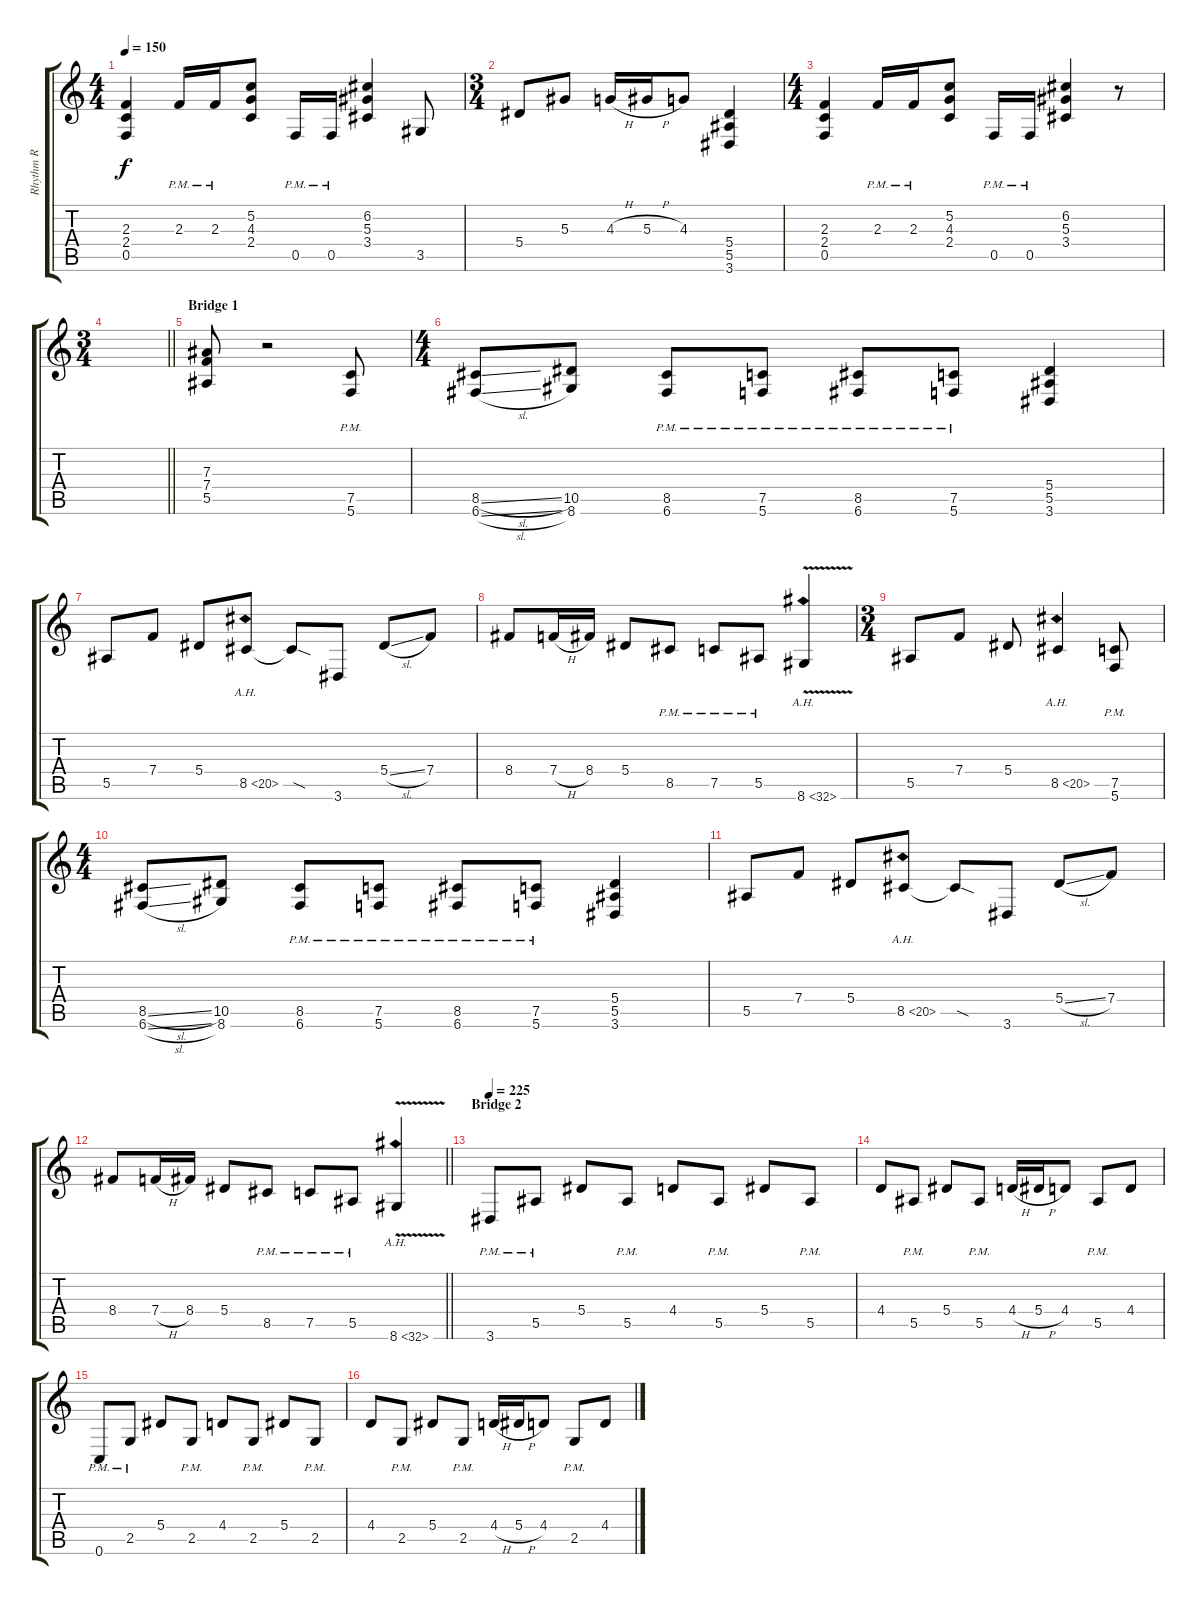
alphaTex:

\track ("Rhythm R" "Rhythm R") {instrument distortionguitar}
\staff {score tabs}
\tuning (C4 G3 Eb3 Bb2 F2 C2) {hide}
\ts (4 4)
\tempo 150
\clef g2
\ks c
(2.3 2.4 0.5).4{dy f} 2.3{pm}.16 2.3{pm}.16 (5.2 4.3 2.4).8 0.5{pm}.16 0.5{pm}.16 (6.2 5.3 3.4).4 3.5.8 |
\ts (3 4)
5.4.8 5.3.8 4.3{h}.16 5.3{h}.16 4.3.8 (5.4 5.5 3.6).4 |
\ts (4 4)
(2.3 2.4 0.5).4 2.3{pm}.16 2.3{pm}.16 (5.2 4.3 2.4).8 0.5{pm}.16 0.5{pm}.16 (6.2 5.3 3.4).4 r.8 |
\ts (3 4)
\barLineRight lightlight
|
\section ("" "Bridge 1")
(7.3 7.4 5.5).8 r.2 (7.5{pm} 5.6{pm}).8 |
\ts (4 4)
(8.5{sl} 6.6{sl}).8 (10.5 8.6).8 (8.5{pm} 6.6{pm}).8 (7.5{pm} 5.6{pm}).8 (8.5{pm} 6.6{pm}).8 (7.5{pm} 5.6{pm}).8 (5.4 5.5 3.6).4 |
5.5.8 7.4.8 5.4.8 8.5{ah 12}.8 8.5{sod t}.8 3.6.8 5.4{sl}.8 7.4.8 |
8.4.8 7.4{h}.16 8.4.16 5.4.8 8.5{pm}.8 7.5{pm}.8 5.5{pm}.8 8.6{ah 24 v}.4 |
\ts (3 4)
5.5.8 7.4.8 5.4.8 8.5{ah 12}.4 (7.5{pm} 5.6{pm}).8 |
\ts (4 4)
(8.5{sl} 6.6{sl}).8 (10.5 8.6).8 (8.5{pm} 6.6{pm}).8 (7.5{pm} 5.6{pm}).8 (8.5{pm} 6.6{pm}).8 (7.5{pm} 5.6{pm}).8 (5.4 5.5 3.6).4 |
5.5.8 7.4.8 5.4.8 8.5{ah 12}.8 8.5{sod t}.8 3.6.8 5.4{sl}.8 7.4.8 |
\barLineRight lightlight
8.4.8 7.4{h}.16 8.4.16 5.4.8 8.5{pm}.8 7.5{pm}.8 5.5{pm}.8 8.6{ah 24 v}.4 |
\section ("" "Bridge 2")
\tempo 225
3.6{pm}.8 5.5{pm}.8 5.4.8 5.5{pm}.8 4.4.8 5.5{pm}.8 5.4.8 5.5{pm}.8 |
4.4.8 5.5{pm}.8 5.4.8 5.5{pm}.8 4.4{h}.16 5.4{h}.16 4.4.8 5.5{pm}.8 4.4.8 |
0.6{pm}.8 2.5{pm}.8 5.4.8 2.5{pm}.8 4.4.8 2.5{pm}.8 5.4.8 2.5{pm}.8 |
4.4.8 2.5{pm}.8 5.4.8 2.5{pm}.8 4.4{h}.16 5.4{h}.16 4.4.8 2.5{pm}.8 4.4.8
